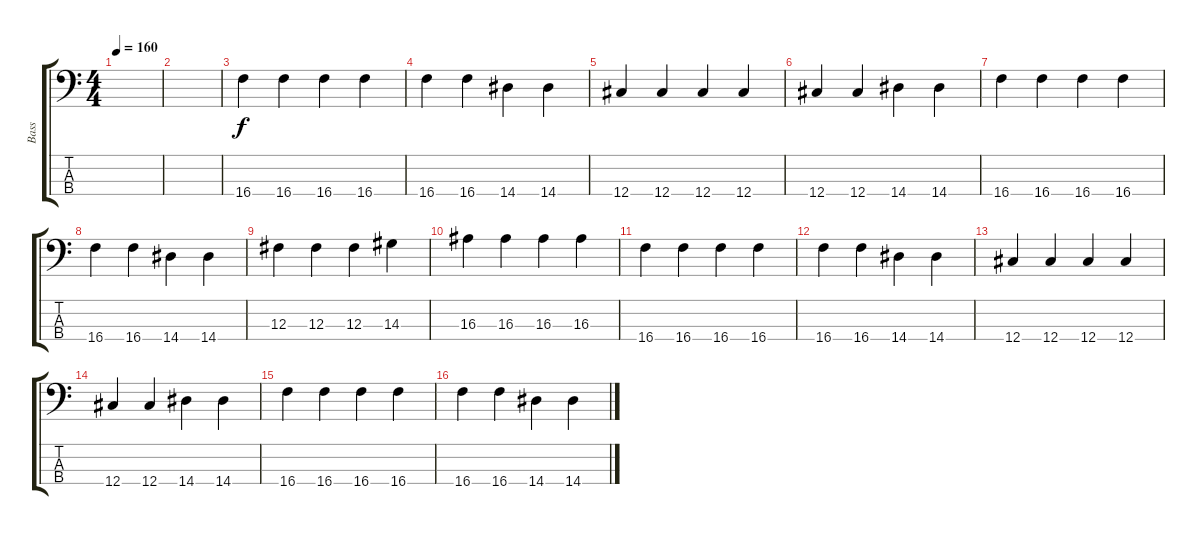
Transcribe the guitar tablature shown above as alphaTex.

\track ("Bass" "Bass") {instrument electricbasspick}
\staff {score tabs}
\tuning (E2 B1 Gb1 Db1) {hide}
\ts (4 4)
\tempo 160
\clef f4
\ks c
|
|
16.4.4 16.4.4 16.4.4 16.4.4 |
16.4.4 16.4.4 14.4.4 14.4.4 |
12.4.4 12.4.4 12.4.4 12.4.4 |
12.4.4 12.4.4 14.4.4 14.4.4 |
16.4.4 16.4.4 16.4.4 16.4.4 |
16.4.4 16.4.4 14.4.4 14.4.4 |
12.3.4 12.3.4 12.3.4 14.3.4 |
16.3.4 16.3.4 16.3.4 16.3.4 |
16.4.4 16.4.4 16.4.4 16.4.4 |
16.4.4 16.4.4 14.4.4 14.4.4 |
12.4.4 12.4.4 12.4.4 12.4.4 |
12.4.4 12.4.4 14.4.4 14.4.4 |
16.4.4 16.4.4 16.4.4 16.4.4 |
16.4.4 16.4.4 14.4.4 14.4.4
